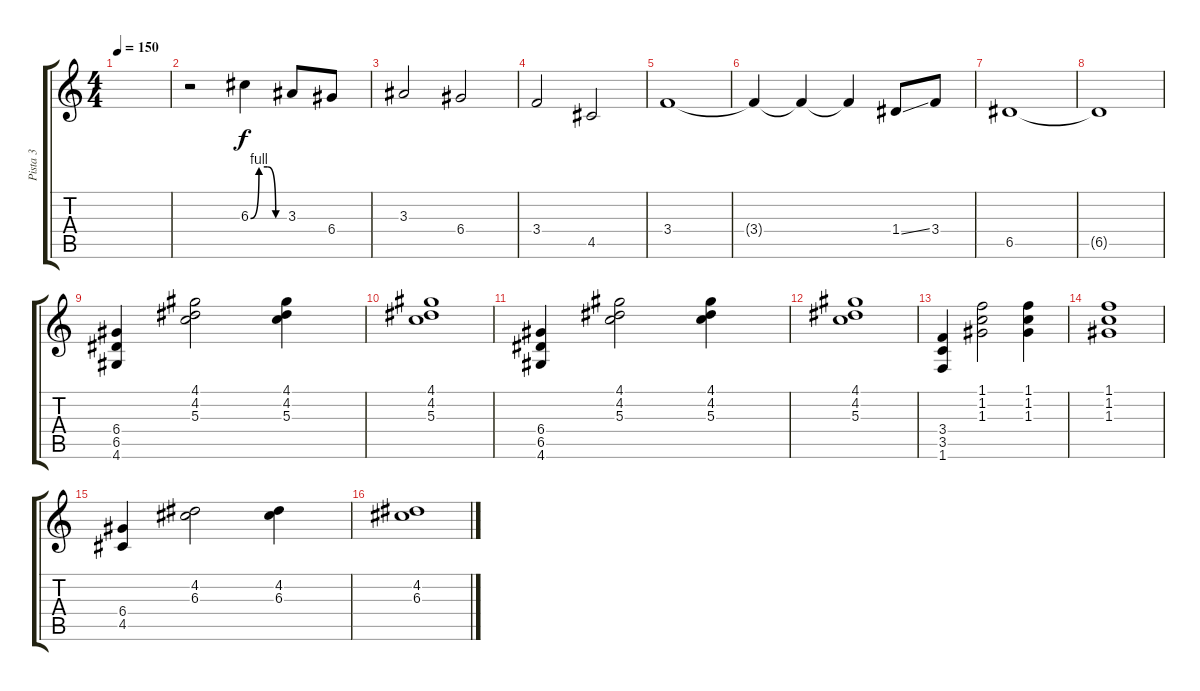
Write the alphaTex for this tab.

\track ("Pista 3" "Pista 3") {instrument distortionguitar}
\staff {score tabs}
\tuning (E4 B3 G3 D3 A2 E2) {hide}
\ts (4 4)
\tempo 150
\clef g2
\ks c
|
r.2 6.3{be (custom 0 0 15 4 30 4 45 0 60 0)}.4 3.3.8 6.4.8 |
3.3.2 6.4.2 |
3.4.2 4.5.2 |
3.4.1 |
3.4{t}.4 3.4{t}.4 3.4{t}.4 1.4{ss}.8 3.4.8 |
6.5.1 |
6.5{t}.1 |
(6.4 6.5 4.6).4 (4.1 4.2 5.3).2 (4.1 4.2 5.3).4 |
(4.1 4.2 5.3).1 |
(6.4 6.5 4.6).4 (4.1 4.2 5.3).2 (4.1 4.2 5.3).4 |
(4.1 4.2 5.3).1 |
(3.4 3.5 1.6).4 (1.1 1.2 1.3).2 (1.1 1.2 1.3).4 |
(1.1 1.2 1.3).1 |
(6.4 4.5).4 (4.2 6.3).2 (4.2 6.3).4 |
(4.2 6.3).1
